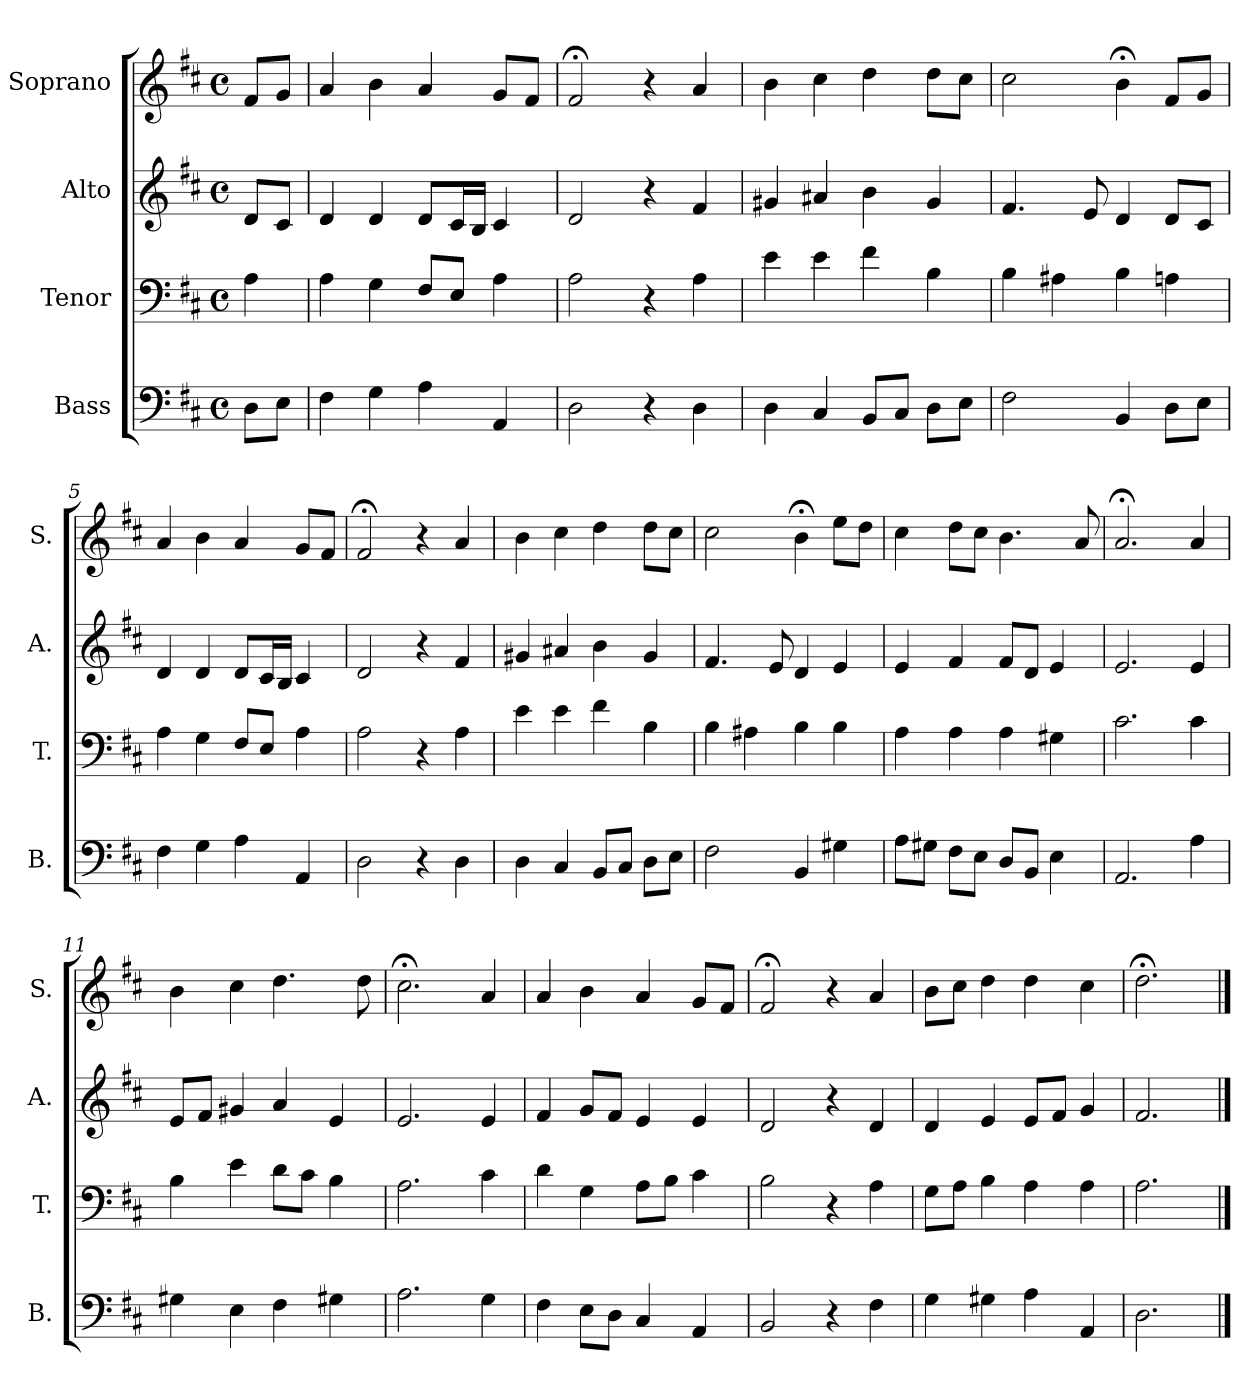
**kern	**kern	**kern	**kern
*part4	*part3	*part2	*part1
*staff4	*staff3	*staff2	*staff1
*I"Bass	*I"Tenor	*I"Alto	*I"Soprano
*I'B.	*I'T.	*I'A.	*I'S.
*clefF4	*clefF4	*clefG2	*clefG2
*k[f#c#]	*k[f#c#]	*k[f#c#]	*k[f#c#]
*D:	*D:	*D:	*D:
*M4/4	*M4/4	*M4/4	*M4/4
*met(c)	*met(c)	*met(c)	*met(c)
=	=	=	=
8D\L	4A\	8d/L	8f#/L
8E\J	.	8c#/J	8g/J
=1	=1	=1	=1
4F#\	4A\	4d/	4a/
4G\	4G\	4d/	4b\
4A\	8F#/L	8d/L	4a/
.	8E/J	16c#/L	.
.	.	16B/JJ	.
4AA/	4A\	4c#/	8g/L
.	.	.	8f#/J
=2	=2	=2	=2
2D\	2A\	2d/	2f#;</
4r	4r	4r	4r
4D\	4A\	4f#/	4a/
=3	=3	=3	=3
4D\	4e\	4g#X/	4b\
4C#/	4e\	4a#X/	4cc#\
8BB/L	4f#\	4b\	4dd\
8C#/J	.	.	.
8D\L	4B\	4g#/	8dd\L
8E\J	.	.	8cc#\J
=4	=4	=4	=4
2F#\	4B\	4.f#/	2cc#\
.	4A#X\	.	.
.	.	8e/	.
4BB/	4B\	4d/	4b;<\
8D\L	4An\	8d/L	8f#/L
8E\J	.	8c#/J	8g/J
!!LO:LB:g=z
=5	=5	=5	=5
4F#\	4A\	4d/	4a/
4G\	4G\	4d/	4b\
4A\	8F#/L	8d/L	4a/
.	8E/J	16c#/L	.
.	.	16B/JJ	.
4AA/	4A\	4c#/	8g/L
.	.	.	8f#/J
=6	=6	=6	=6
2D\	2A\	2d/	2f#;</
4r	4r	4r	4r
4D\	4A\	4f#/	4a/
=7	=7	=7	=7
4D\	4e\	4g#X/	4b\
4C#/	4e\	4a#X/	4cc#\
8BB/L	4f#\	4b\	4dd\
8C#/J	.	.	.
8D\L	4B\	4g#/	8dd\L
8E\J	.	.	8cc#\J
=8	=8	=8	=8
2F#\	4B\	4.f#/	2cc#\
.	4A#X\	.	.
.	.	8e/	.
4BB/	4B\	4d/	4b;<\
4G#X\	4B\	4e/	8ee\L
.	.	.	8dd\J
!!LO:LB:g=z
=9	=9	=9	=9
8A\L	4A\	4e/	4cc#\
8G#X\J	.	.	.
8F#\L	4A\	4f#/	8dd\L
8E\J	.	.	8cc#\J
8D/L	4A\	8f#/L	4.b\
8BB/J	.	8d/J	.
4E\	4G#X\	4e/	.
.	.	.	8a/
=10	=10	=10	=10
2.AA/	2.c#\	2.e/	2.a;</
4A\	4c#\	4e/	4a/
=11	=11	=11	=11
4G#X\	4B\	8e/L	4b\
.	.	8f#/J	.
4E\	4e\	4g#X/	4cc#\
4F#\	8d\L	4a/	4.dd\
.	8c#\J	.	.
4G#X\	4B\	4e/	.
.	.	.	8dd\
=12	=12	=12	=12
2.A\	2.A\	2.e/	2.cc#;<\
4G\	4c#\	4e/	4a/
!!LO:PB:g=z
=13	=13	=13	=13
4F#\	4d\	4f#/	4a/
8E\L	4G\	8g/L	4b\
8D\J	.	8f#/J	.
4C#/	8A\L	4e/	4a/
.	8B\J	.	.
4AA/	4c#\	4e/	8g/L
.	.	.	8f#/J
=14	=14	=14	=14
2BB/	2B\	2d/	2f#;</
4r	4r	4r	4r
4F#\	4A\	4d/	4a/
=15	=15	=15	=15
4G\	8G\L	4d/	8b\L
.	8A\J	.	8cc#\J
4G#X\	4B\	4e/	4dd\
4A\	4A\	8e/L	4dd\
.	.	8f#/J	.
4AA/	4A\	4g/	4cc#\
=16	=16	=16	=16
2.D\	2.A\	2.f#/	2.dd;<\
==	==	==	==
*-	*-	*-	*-
